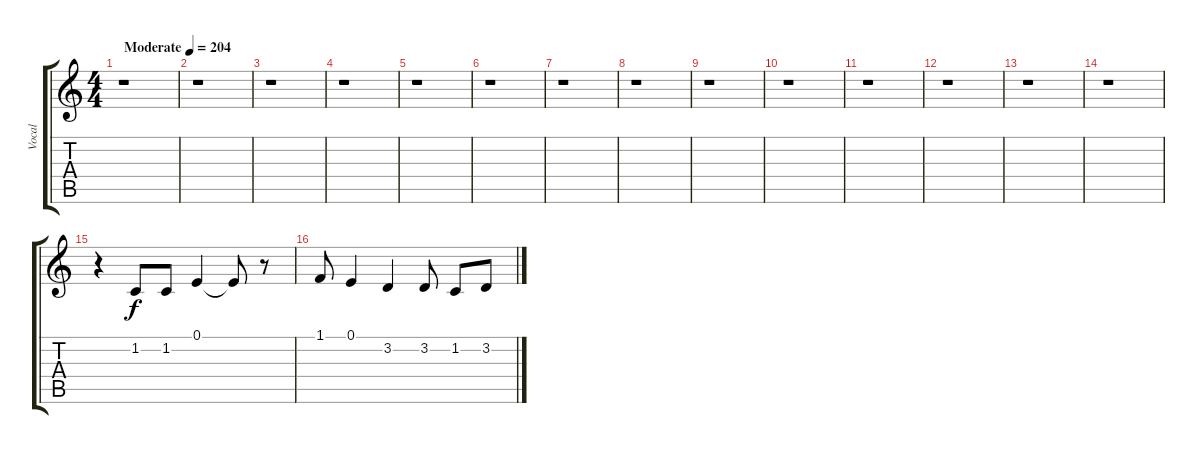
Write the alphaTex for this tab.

\track ("Vocal" "Vocal") {instrument lead1square}
\staff {score tabs}
\tuning (E4 B3 G3 D3 A2 E2) {hide}
\ts (4 4)
\tempo (204 "Moderate")
\clef g2
\ks c
r.1{dy f instrument lead1square} |
r.1 |
r.1 |
r.1 |
r.1 |
r.1 |
r.1 |
r.1 |
r.1 |
r.1 |
r.1 |
r.1 |
r.1 |
r.1 |
r.4 1.2.8 1.2.8 0.1.4 0.1{t}.8 r.8 |
1.1.8 0.1.4 3.2.4 3.2.8 1.2.8 3.2.8
